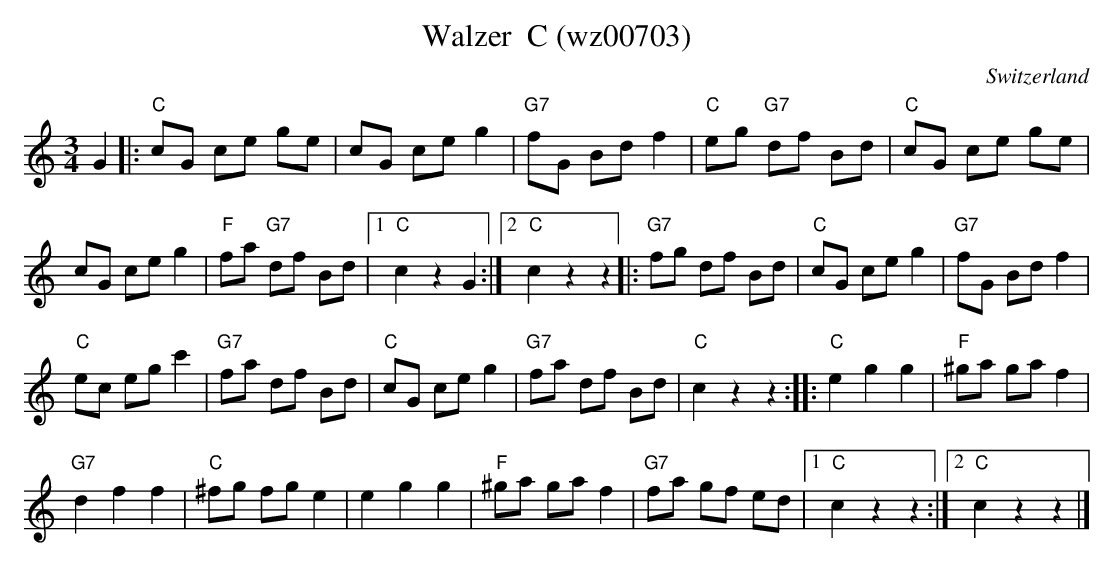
X:1
T: Walzer  C (wz00703)
O:Switzerland
M:3/4
L:1/8
K:C major
G2 |: "C"cG ce ge | cG ceg2 | "G7"fG Bdf2 | "C"eg "G7"df Bd | "C"cG ce ge |
cG ceg2 | "F"fa "G7"df Bd |1 "C"c2z2G2 :|2 "C"c2z2z2 |: "G7"fg df Bd | "C"cG ceg2 | "G7"fG Bdf2 |
"C"ec egc'2 | "G7"fa df Bd | "C"cG ceg2 | "G7"fa df Bd | "C"c2z2z2 :: "C"e2g2g2 | "F"^ga gaf2 |
"G7"d2f2f2 | "C"^fg fge2 | e2g2g2 | "F"^ga ga f2 | "G7"fa gf ed |1 "C"c2z2z2 :|2 "C"c2z2z2 |]
